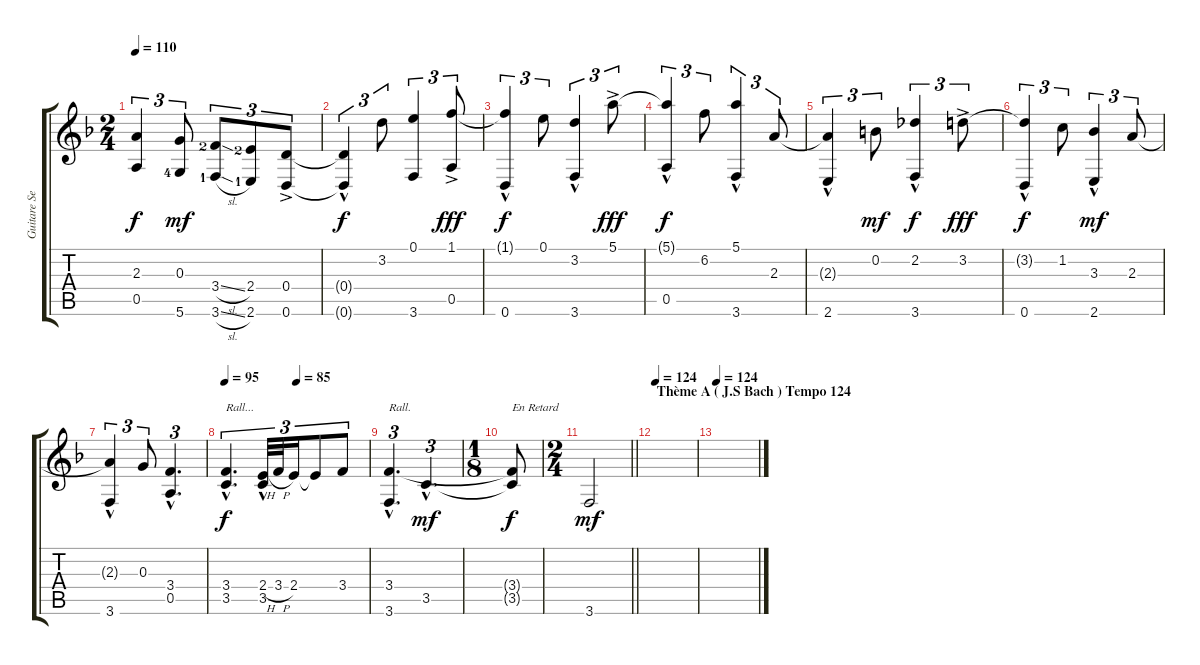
\track ("Guitare Seule" "Guitare Se") {instrument acousticguitarnylon}
\staff {score tabs}
\tuning (E4 B3 G3 D3 A2 D2) {hide}
\ts (2 4)
\tempo 110
\clef g2
\ks dminor
(2.3{t} 0.5).4{tu (3 2) dy f} (0.3 5.6{lf 5}).8{tu (3 2) dy mf} (3.4{sl lf 3} 3.6{sl lf 2}).8{tu (3 2)} (2.4{lf 3} 2.6{lf 2}).8{tu (3 2)} (0.4{ac} 0.6{ac}).8{tu (3 2)} |
(0.4{t} 0.6{hac t}).4{tu (3 2) dy f} 3.2.8{tu (3 2)} (0.1 3.6).4{tu (3 2)} (1.1{ac} 0.5).8{tu (3 2) dy fff} |
(1.1{t} 0.6{hac}).4{tu (3 2) dy f} 0.1.8{tu (3 2)} (3.2 3.6{hac}).4{tu (3 2)} 5.1{ac}.8{tu (3 2) dy fff} |
(5.1{t} 0.5{hac}).4{tu (3 2) dy f} 6.2.8{tu (3 2)} (5.1 3.6{hac}).4{tu (3 2)} 2.3.8{tu (3 2)} |
(2.3{t} 2.6{hac}).4{tu (3 2)} 0.2.8{tu (3 2) dy mf} (2.2 3.6{hac}).4{tu (3 2) dy f} 3.2{ac}.8{tu (3 2) dy fff} |
(3.2{t} 0.6{hac}).4{tu (3 2) dy f} 1.2.8{tu (3 2)} (3.3 2.6{hac}).4{tu (3 2) dy mf} 2.3.8{tu (3 2)} |
(2.3{t} 3.6{hac}).4{tu (3 2)} 0.3.8{tu (3 2)} (3.4{hac} 0.5{hac}).4{d tu (3 2)} |
\tempo 95
\tempo (85 0.5)
(3.4{hac} 3.5{hac}).4{d tu (3 2) txt "Rall..." dy f volume 13 balance 8 instrument acousticguitarnylon} (2.4{h} 3.5{hac}).32{tu (3 2) volume 12 balance 8 instrument acousticguitarnylon} 3.4{h}.32{tu (3 2)} 2.4.16{tu (3 2)} 2.4{t}.8{tu (3 2)} 3.4.8{tu (3 2)} |
(3.4{hac} 3.6{hac}).4{d tu (3 2) txt "Rall." volume 12 balance 8 instrument acousticguitarnylon} 3.5{hac}.4{d tu (3 2) dy mf volume 11 balance 8 instrument acousticguitarnylon} |
\ts (1 8)
(3.4{t} 3.5{t}).8{txt "En Retard" dy f} |
\ts (2 4)
\barLineRight lightlight
3.6.2{dy mf volume 11 balance 8 instrument acousticguitarnylon} |
\section ("" "Thème A ( J.S Bach ) Tempo 124")
\tempo 124
|
\tempo 124
